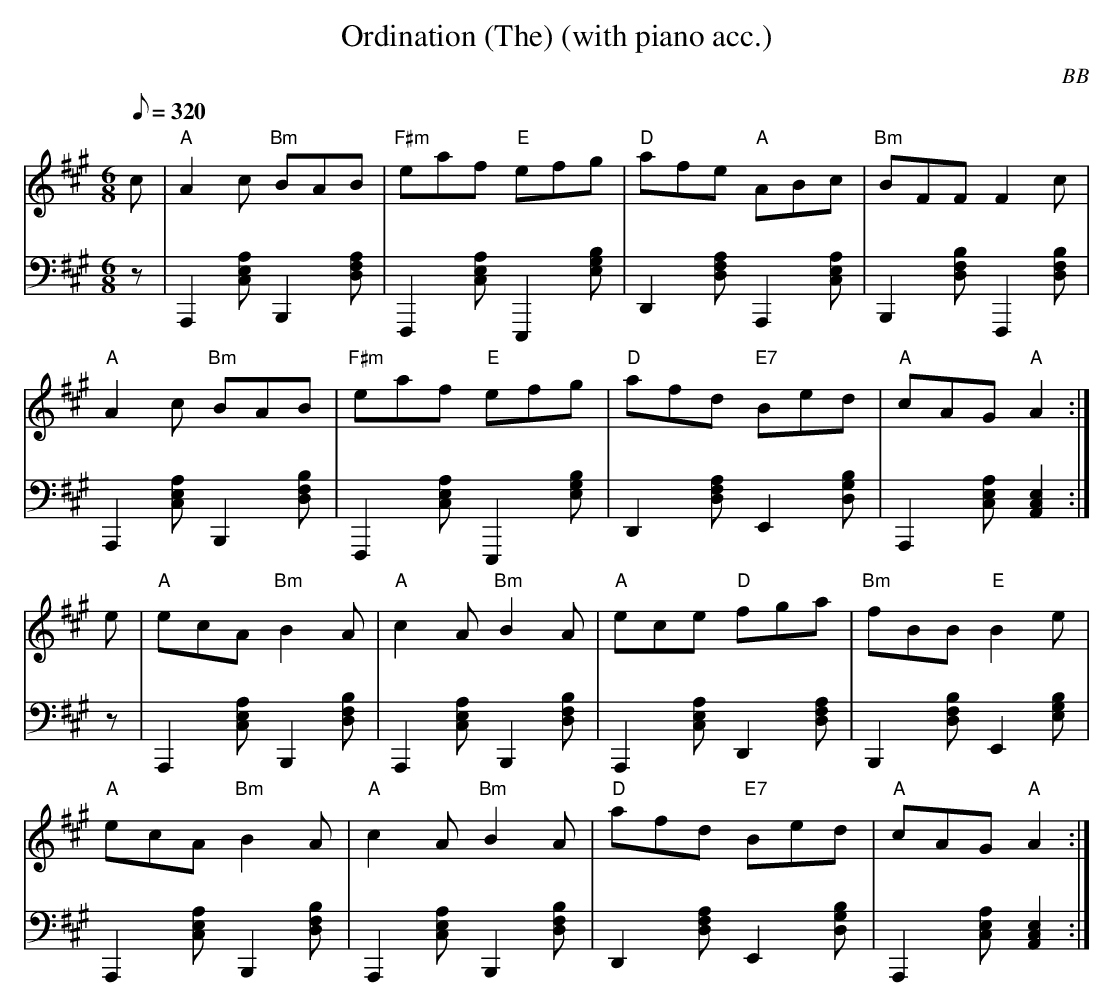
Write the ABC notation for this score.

X:1
T: Ordination (The) (with piano acc.)
C: BB
Q: 1/8=320
M: 6/8
L: 1/8
V: 1 program 1 21 %acc
V: 2 volume=70 clef=bass m=D program 1 00
K: A
[V:1] c|"A"A2 c "Bm"BAB|"F#m"eaf "E"efg|"D"afe "A"ABc|"Bm"BFF F2 c|
[V:2] z|A,,2[ACE]B,,2[FDA]|F,,2[EAC]E,,2[EGB]|D,2[AFD]A,,2[ACE]|\
B,,2[BDF]F,,2[BDF]|
[V:1] "A"A2 c "Bm"BAB|"F#m"eaf "E"efg|"D"afd "E7"Bed|"A"cAG "A"A2 :|
[V:2] A,,2[ACE]B,,2[BDF]|F,,2[EAC]E,,2[EGB]|D,2[AFD]E,2[DGB]|A,,2[ACE][A,2C2E2]:|
[V:1] e|"A"ecA "Bm"B2 A|"A"c2 A "Bm"B2 A|"A"ece "D"fga|"Bm"fBB "E"B2 e|
[V:2] z|A,,2[ACE]B,,2[BDF]|A,,2[ACE]B,,2[BDF]|A,,2[ACE]D,2[AFD]|\
B,,2[BDF]E,2[EGB]|
[V:1] "A"ecA "Bm"B2 A|"A"c2 A "Bm"B2 A|"D"afd "E7"Bed|"A"cAG "A"A2 :|
[V:2] A,,2[ACE]B,,2[BDF]|A,,2[ACE]B,,2[BDF]|D,2[AFD]E,2[DGB]|A,,2[ACE][A,2C2E2]:|
